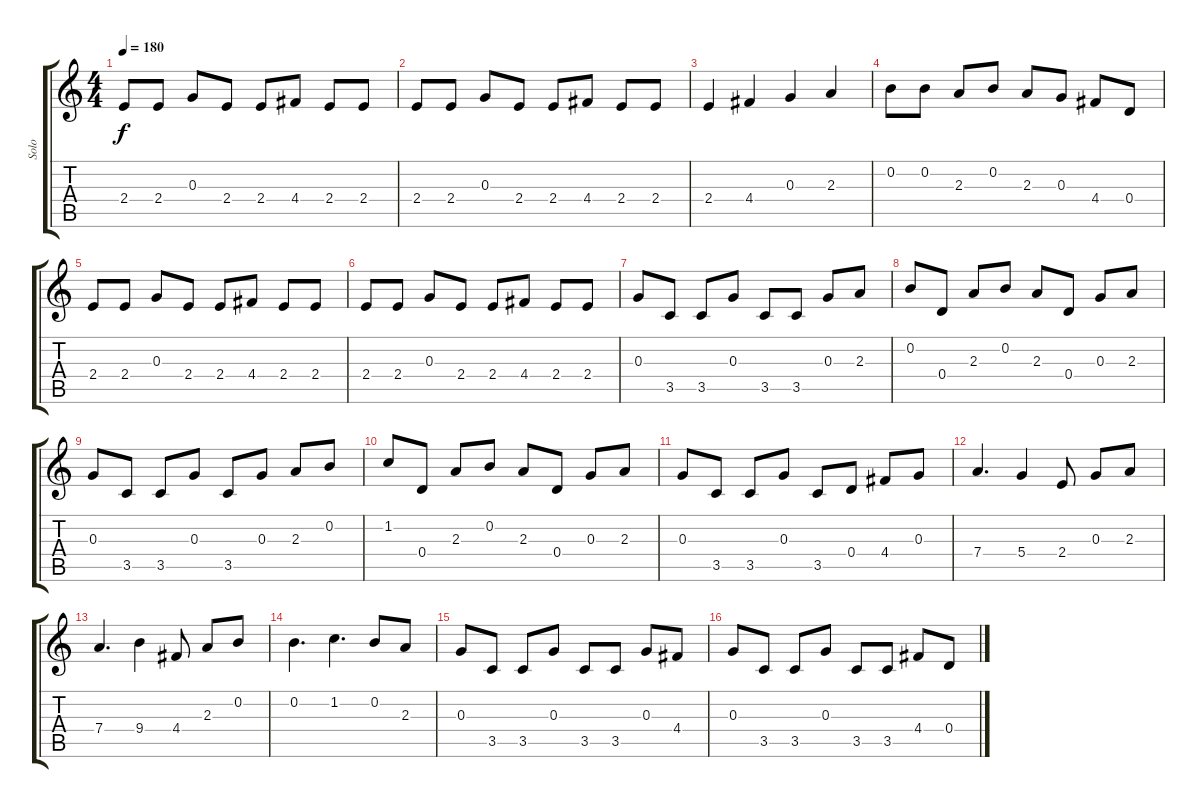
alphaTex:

\track ("Solo" "Solo") {instrument electricguitarclean}
\staff {score tabs}
\tuning (E4 B3 G3 D3 A2 E2) {hide}
\ts (4 4)
\tempo 180
\clef g2
\ks c
2.4.8{dy f} 2.4.8 0.3.8 2.4.8 2.4.8 4.4.8 2.4.8 2.4.8 |
2.4.8 2.4.8 0.3.8 2.4.8 2.4.8 4.4.8 2.4.8 2.4.8 |
2.4.4 4.4.4 0.3.4 2.3.4 |
0.2.8 0.2.8 2.3.8 0.2.8 2.3.8 0.3.8 4.4.8 0.4.8 |
2.4.8 2.4.8 0.3.8 2.4.8 2.4.8 4.4.8 2.4.8 2.4.8 |
2.4.8 2.4.8 0.3.8 2.4.8 2.4.8 4.4.8 2.4.8 2.4.8 |
0.3.8 3.5.8 3.5.8 0.3.8 3.5.8 3.5.8 0.3.8 2.3.8 |
0.2.8 0.4.8 2.3.8 0.2.8 2.3.8 0.4.8 0.3.8 2.3.8 |
0.3.8 3.5.8 3.5.8 0.3.8 3.5.8 0.3.8 2.3.8 0.2.8 |
1.2.8 0.4.8 2.3.8 0.2.8 2.3.8 0.4.8 0.3.8 2.3.8 |
0.3.8 3.5.8 3.5.8 0.3.8 3.5.8 0.4.8 4.4.8 0.3.8 |
7.4.4{d} 5.4.4 2.4.8 0.3.8 2.3.8 |
7.4.4{d} 9.4.4 4.4.8 2.3.8 0.2.8 |
0.2.4{d} 1.2.4{d} 0.2.8 2.3.8 |
0.3.8 3.5.8 3.5.8 0.3.8 3.5.8 3.5.8 0.3.8 4.4.8 |
0.3.8 3.5.8 3.5.8 0.3.8 3.5.8 3.5.8 4.4.8 0.4.8
